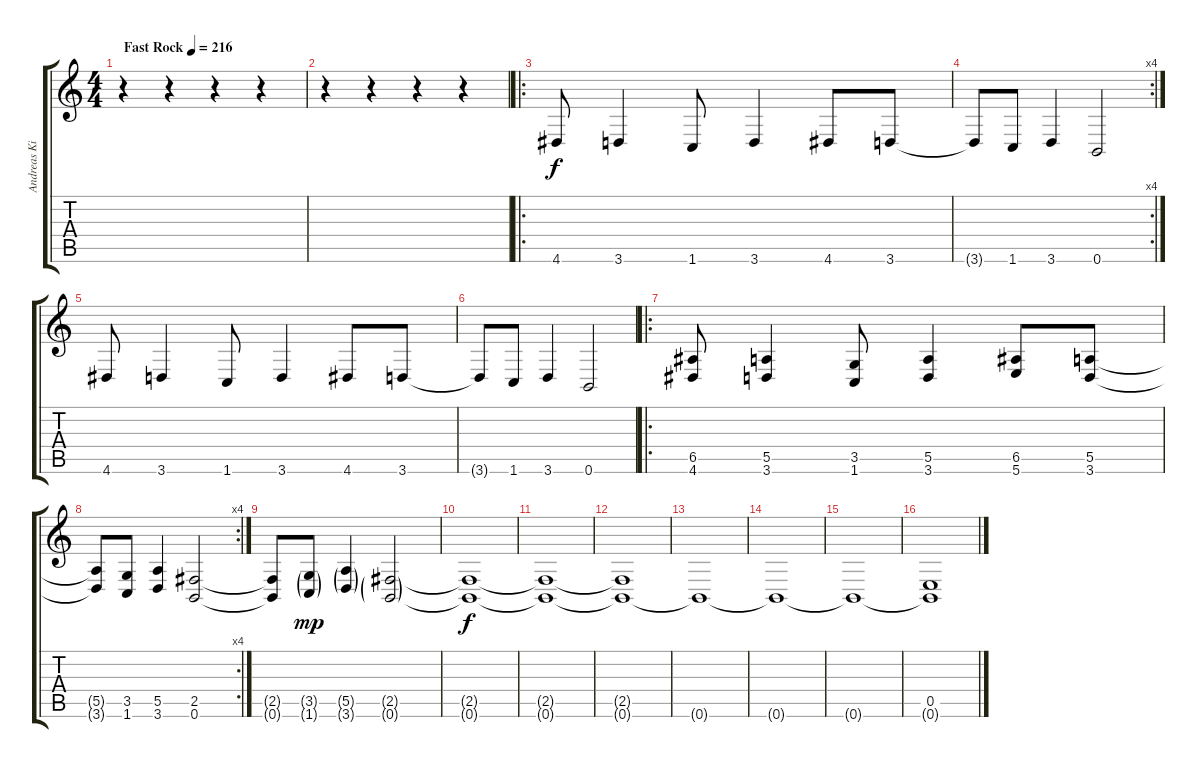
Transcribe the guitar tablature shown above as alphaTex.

\track ("Andreas Kisser" "Andreas Ki") {instrument distortionguitar}
\staff {score tabs}
\tuning (B3 Gb3 D3 A2 E2 B1) {hide}
\ts (4 4)
\tempo (216 "Fast Rock")
\clef g2
\ks c
r.4{dy f instrument distortionguitar} r.4 r.4 r.4 |
r.4 r.4 r.4 r.4 |
\ro
4.6.8 3.6.4 1.6.8 3.6.4 4.6.8 3.6.8 |
\rc 4
3.6{t}.8 1.6.8 3.6.4 0.6.2 |
4.6.8 3.6.4 1.6.8 3.6.4 4.6.8 3.6.8 |
3.6{t}.8 1.6.8 3.6.4 0.6.2 |
\ro
(6.5 4.6).8 (5.5 3.6).4 (3.5 1.6).8 (5.5 3.6).4 (6.5 5.6).8 (5.5 3.6).8 |
\rc 4
(5.5{t} 3.6{t}).8 (3.5 1.6).8 (5.5 3.6).4 (2.5 0.6).2 |
(2.5{t} 0.6{t}).8 (3.5{g} 1.6{g}).8{dy mp} (5.5{g} 3.6{g}).4 (2.5{g} 0.6{g}).2 |
(2.5{t} 0.6{t}).1{dy f} |
(2.5{t} 0.6{t}).1 |
(2.5{t} 0.6{t}).1 |
0.6{t}.1 |
0.6{t}.1 |
0.6{t}.1 |
(0.5 0.6{t}).1
